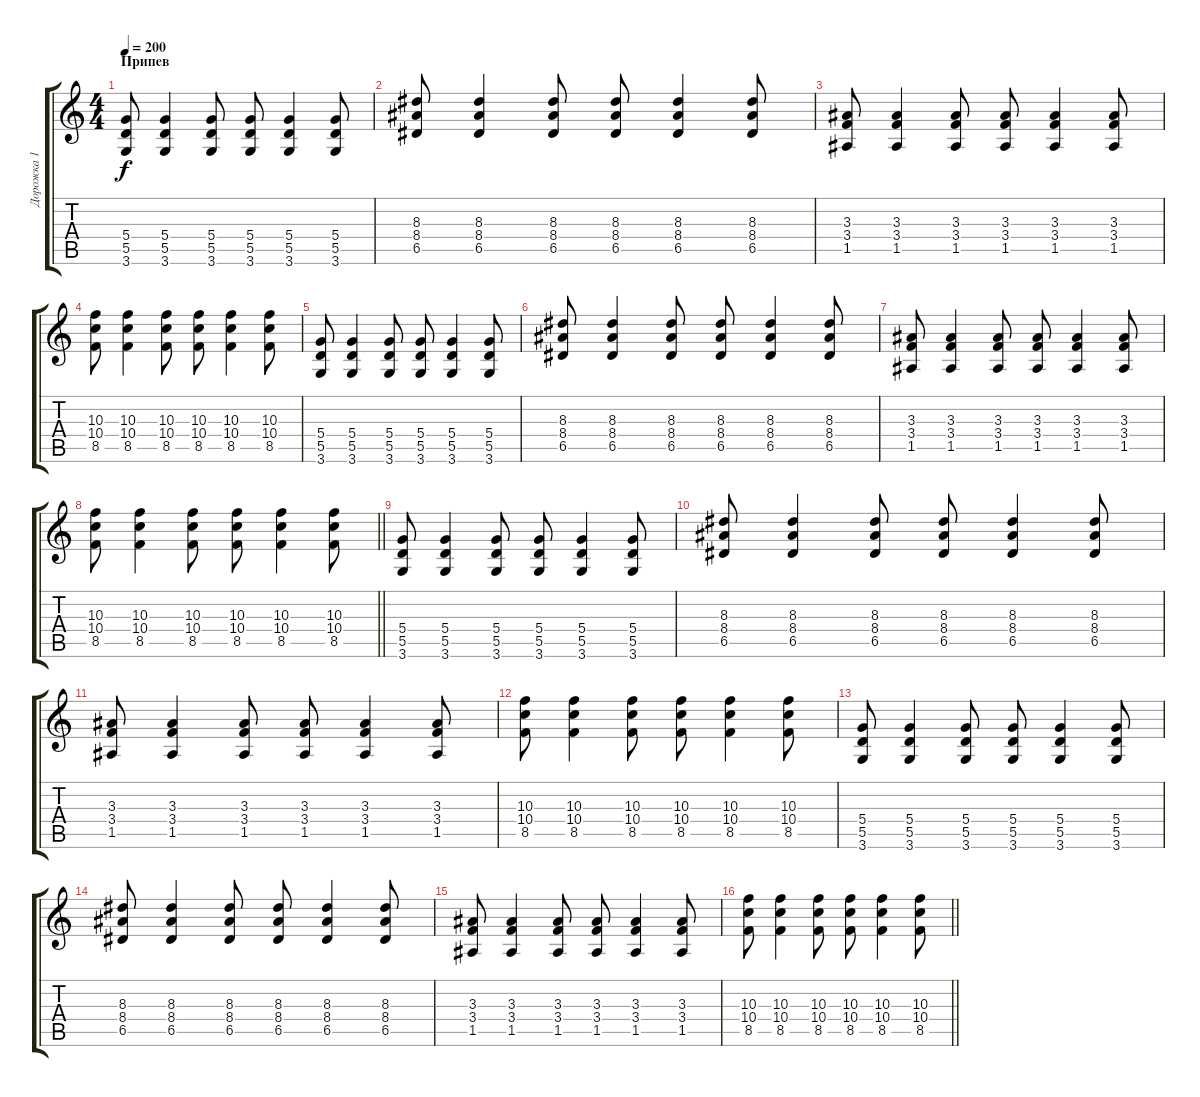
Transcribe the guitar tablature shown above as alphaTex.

\track ("Дорожка 1" "Дорожка 1") {instrument distortionguitar}
\staff {score tabs}
\tuning (E4 B3 G3 D3 A2 E2) {hide}
\ts (4 4)
\section ("" "Припев")
\tempo 200
\clef g2
\ks c
(5.4 5.5 3.6).8{dy f} (5.4 5.5 3.6).4 (5.4 5.5 3.6).8 (5.4 5.5 3.6).8 (5.4 5.5 3.6).4 (5.4 5.5 3.6).8 |
(8.3 8.4 6.5).8 (8.3 8.4 6.5).4 (8.3 8.4 6.5).8 (8.3 8.4 6.5).8 (8.3 8.4 6.5).4 (8.3 8.4 6.5).8 |
(3.3 3.4 1.5).8 (3.3 3.4 1.5).4 (3.3 3.4 1.5).8 (3.3 3.4 1.5).8 (3.3 3.4 1.5).4 (3.3 3.4 1.5).8 |
(10.3 10.4 8.5).8 (10.3 10.4 8.5).4 (10.3 10.4 8.5).8 (10.3 10.4 8.5).8 (10.3 10.4 8.5).4 (10.3 10.4 8.5).8 |
(5.4 5.5 3.6).8 (5.4 5.5 3.6).4 (5.4 5.5 3.6).8 (5.4 5.5 3.6).8 (5.4 5.5 3.6).4 (5.4 5.5 3.6).8 |
(8.3 8.4 6.5).8 (8.3 8.4 6.5).4 (8.3 8.4 6.5).8 (8.3 8.4 6.5).8 (8.3 8.4 6.5).4 (8.3 8.4 6.5).8 |
(3.3 3.4 1.5).8 (3.3 3.4 1.5).4 (3.3 3.4 1.5).8 (3.3 3.4 1.5).8 (3.3 3.4 1.5).4 (3.3 3.4 1.5).8 |
\barLineRight lightlight
(10.3 10.4 8.5).8 (10.3 10.4 8.5).4 (10.3 10.4 8.5).8 (10.3 10.4 8.5).8 (10.3 10.4 8.5).4 (10.3 10.4 8.5).8 |
(5.4 5.5 3.6).8 (5.4 5.5 3.6).4 (5.4 5.5 3.6).8 (5.4 5.5 3.6).8 (5.4 5.5 3.6).4 (5.4 5.5 3.6).8 |
(8.3 8.4 6.5).8 (8.3 8.4 6.5).4 (8.3 8.4 6.5).8 (8.3 8.4 6.5).8 (8.3 8.4 6.5).4 (8.3 8.4 6.5).8 |
(3.3 3.4 1.5).8 (3.3 3.4 1.5).4 (3.3 3.4 1.5).8 (3.3 3.4 1.5).8 (3.3 3.4 1.5).4 (3.3 3.4 1.5).8 |
(10.3 10.4 8.5).8 (10.3 10.4 8.5).4 (10.3 10.4 8.5).8 (10.3 10.4 8.5).8 (10.3 10.4 8.5).4 (10.3 10.4 8.5).8 |
(5.4 5.5 3.6).8 (5.4 5.5 3.6).4 (5.4 5.5 3.6).8 (5.4 5.5 3.6).8 (5.4 5.5 3.6).4 (5.4 5.5 3.6).8 |
(8.3 8.4 6.5).8 (8.3 8.4 6.5).4 (8.3 8.4 6.5).8 (8.3 8.4 6.5).8 (8.3 8.4 6.5).4 (8.3 8.4 6.5).8 |
(3.3 3.4 1.5).8 (3.3 3.4 1.5).4 (3.3 3.4 1.5).8 (3.3 3.4 1.5).8 (3.3 3.4 1.5).4 (3.3 3.4 1.5).8 |
\barLineRight lightlight
(10.3 10.4 8.5).8 (10.3 10.4 8.5).4 (10.3 10.4 8.5).8 (10.3 10.4 8.5).8 (10.3 10.4 8.5).4 (10.3 10.4 8.5).8
